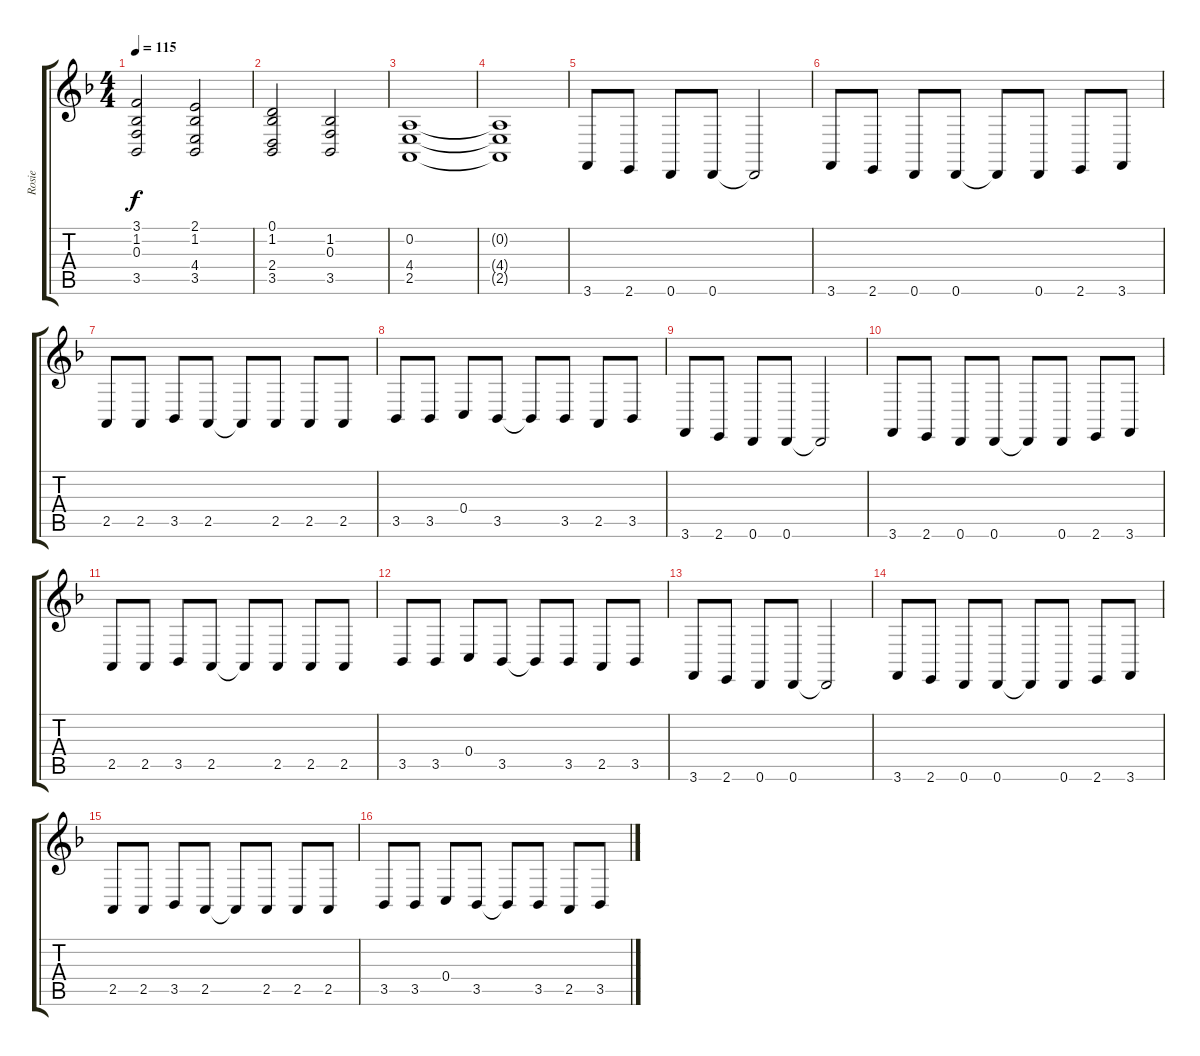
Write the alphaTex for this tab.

\track ("Rosie" "Rosie") {instrument stringensemble1}
\staff {score tabs}
\tuning (D4 A3 F3 C3 G2 D2) {hide}
\ts (4 4)
\tempo 115
\clef g2
\ks dminor
(3.1 1.2 0.3 3.5).2{dy f} (2.1 1.2 4.4 3.5).2 |
(0.1 1.2 2.4 3.5).2 (1.2 0.3 3.5).2 |
(0.2 4.4 2.5).1 |
(0.2{t} 4.4{t} 2.5{t}).1 |
3.6.8 2.6.8 0.6.8 0.6.8 0.6{t}.2 |
3.6.8 2.6.8 0.6.8 0.6.8 0.6{t}.8 0.6.8 2.6.8 3.6.8 |
2.5.8 2.5.8 3.5.8 2.5.8 2.5{t}.8 2.5.8 2.5.8 2.5.8 |
3.5.8 3.5.8 0.4.8 3.5.8 3.5{t}.8 3.5.8 2.5.8 3.5.8 |
3.6.8 2.6.8 0.6.8 0.6.8 0.6{t}.2 |
3.6.8 2.6.8 0.6.8 0.6.8 0.6{t}.8 0.6.8 2.6.8 3.6.8 |
2.5.8 2.5.8 3.5.8 2.5.8 2.5{t}.8 2.5.8 2.5.8 2.5.8 |
3.5.8 3.5.8 0.4.8 3.5.8 3.5{t}.8 3.5.8 2.5.8 3.5.8 |
3.6.8 2.6.8 0.6.8 0.6.8 0.6{t}.2 |
3.6.8 2.6.8 0.6.8 0.6.8 0.6{t}.8 0.6.8 2.6.8 3.6.8 |
2.5.8 2.5.8 3.5.8 2.5.8 2.5{t}.8 2.5.8 2.5.8 2.5.8 |
3.5.8 3.5.8 0.4.8 3.5.8 3.5{t}.8 3.5.8 2.5.8 3.5.8
